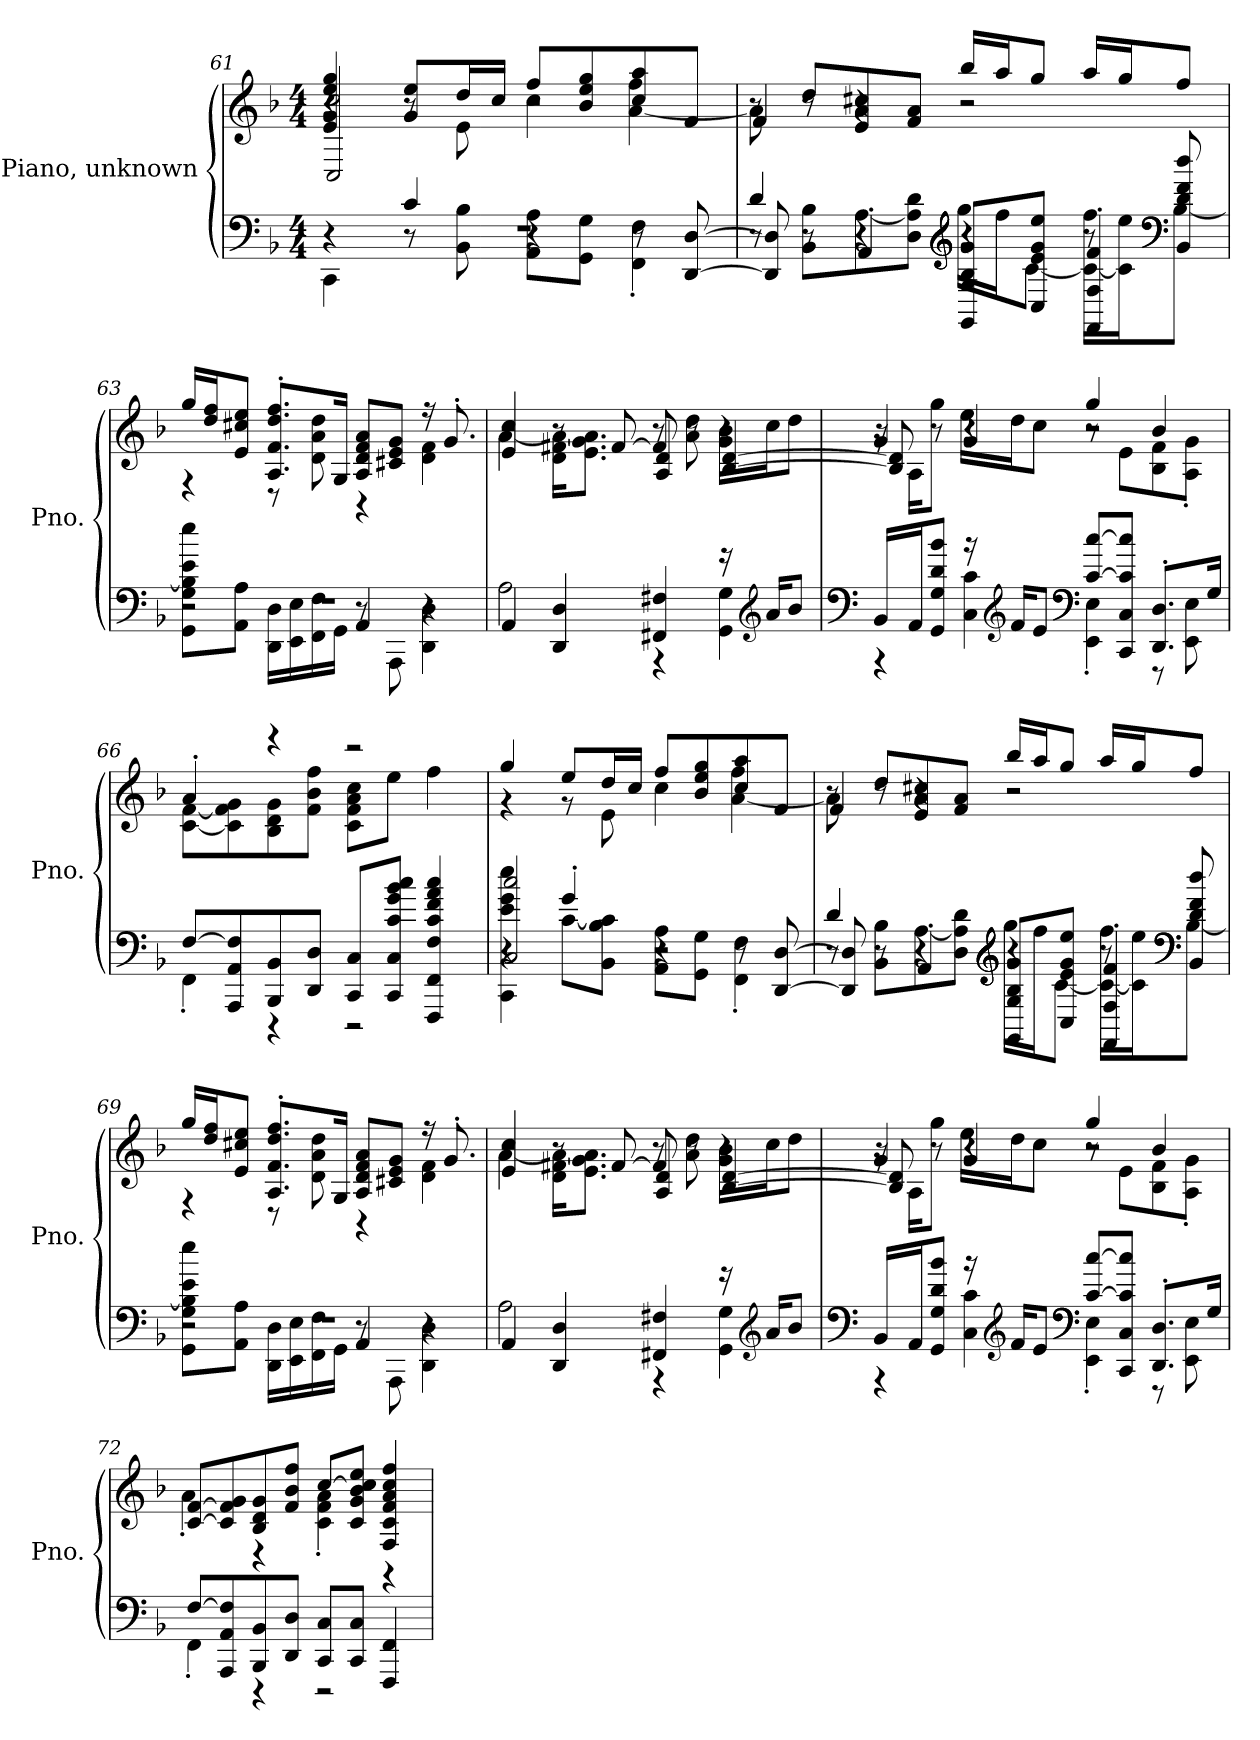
**kern	**kern
*part1	*part1
*staff2	*staff1
*I"Piano, unknown	*
*I'Pno.	*
*clefF4	*clefG2
*k[b-]	*k[b-]
*M4/4	*M4/4
=61	=61
*^	*^
*	*^	*	*^
1r	4CC\	4r	4e/ 4g/ 4ee/ 4gg/	4r	2C/ 2cc/
.	8r	4c/	8g/ 8ee/L	8r	.
.	8BB-\ 8B-\	.	16dd/L	8e\	.
.	.	.	16cc/JJ	.	.
.	8AA\ 8A\L	4r	8ff/L	4cc\	2r
.	8GG\ 8G\J	.	8b-/ 8ee/ 8gg/	.	.
.	4FF\' 4F\'	8r	8cc/ 8aa/	[4a\ 4ff\	.
.	.	[8DD/ [8D/	8f/J	.	.
!!LO:LB:g=z	!!	!!
=62	=62	=62	=62	=62	=62
4d/	8r	8DD/] 8D/]	8r	8a\]	4f/
.	8BB-\ 8B-\L	8r	8dd/L	8r	.
4r	[8A\	4AA'/	8e/ 8a/ 8cc#X/	4r	4r
.	8D\ 8A\] 8d\J	.	8f/ 8a/J	.	.
*clefG2	*	*	*	*	*
8GG/ 8G/ 8B-/ 8g/L	16gg\LL	4r	16bb-/LL	2r	2r
.	16ff\J	.	16aa/J	.	.
8C/ 8e/ 8g/ 8ee/J	[8c\J	.	8gg/J	.	.
8r	16c\_ 16ff\LL	4FF/' 4F/' 4f/'	16aa/LL	.	.
.	16c\] 16ee\J	.	16gg/J	.	.
*clefF4	*	*	*	*	*
8BB-/ 8d/ 8f/ 8dd/	[8B-\J	.	8ff/J	.	.
*	*	*	*	*v	*v
=63	=63	=63	=63	=63
1r	8GG\ 8G\ 8B-\] 8e\ 8ee\L	2r	16gg/LL	4r
.	.	.	16dd/ 16ff/J	.
.	8AA\ 8A\J	.	8e/ 8cc#X/ 8ee/J	.
.	16DD\ 16D\LL	.	8.A/' 8.f/' 8.dd/' 8.ff/'L	8r
.	16EE\ 16E\	.	.	.
.	16FF\ 16F\	.	.	8d\ 8a\ 8dd\
.	16GG\JJ	.	16G/Jk	.
.	8r	4AA/	8A/ 8d/ 8f/ 8a/L	4r
.	8AAA\	.	8c#X/ 8e/ 8g/J	.
.	4DD\ 4D\	4r	16r	4d\ 4f\
.	.	.	8.g'/	.
*	*v	*v	*	*
!!LO:LB:g=z
=64	=64	=64	=64
*	*	*	*^
4AA/	2A\	4e/ 4cc/	[4a\	2r
4DD/ 4D/	.	8r	16d\ 16f#X\ 16a\_KL	.
.	.	.	8.e\ 8.g\ 8.a\]J	.
.	.	[8f#/	.	.
4FF#X/ 4F#X/	4r	8f#/]	8r	4A/ 4d/
.	.	8r	8a\ 8dd\	.
16r	4GG\ 4G\	4r	16g\ 16b-\LL	[4B-/ [4d/
*clefG2	*	*	*	*
16a/KL	.	.	16cc\J	.
8b-/J	.	.	8dd\J	.
=65	=65	=65	=65	=65
*clefF4	*	*	*	*
16BB-/LL	4r	4g/	16r	8B-/] 8d/]
16AA/J	.	.	16A\KL	.
8GG/ 8G/ 8d/ 8b-/J	.	.	8gg\J	8r
16r	4C\ 4c\	4g/	16ee\LL	4r
*clefG2	*	*	*	*
16f/KL	.	.	16dd\J	.
8e/J	.	.	8cc\J	.
*clefF4	*	*	*	*
[8c/ [8cc/L	4EE\' 4E\'	4gg/	8r	2r
8CC/ 8C/ 8c/] 8cc/]J	.	.	8e\L	.
8.DD/' 8.D/'L	8r	4b-/	8B-\ 8f\	.
.	8EE\ 8E\	.	8A\' 8g\'J	.
16G/Jk	.	.	.	.
*	*	*	*v	*v
!!LO:PB:g=z
=66	=66	=66	=66
[8F/L	4FF'\	4a'/	[8c\ [8f\L
8AAA/ 8AA/ 8F/]	.	.	8c\] 8f\] 8g\
8BBB-/ 8BB-/	4r	4r	8B-\ 8d\ 8g\
8DD/ 8D/J	.	.	8f\ 8b-\ 8ff\J
8CC/ 8C/L	2r	2r	8c\ 8f\ 8a\ 8cc\L
8CC/ 8C/ 8c/ 8g/ 8b-/ 8cc/J	.	.	8ee\J
4FFF/ 4FF/ 4F/ 4c/ 4f/ 4a/ 4cc/	.	.	4ff\
=67	=67	=67	=67
*	*^	*	*
4r	4CC\ 4e\ 4g\ 4ee\	2C/ 2cc/	4gg/	4r
4g'/	[8c\L	.	8ee/L	8r
.	8BB-\ 8B-\ 8c\]J	.	16dd/L	8e\
.	.	.	16cc/JJ	.
2r	8AA\ 8A\L	4r	8ff/L	4cc\
.	8GG\ 8G\J	.	8b-/ 8ee/ 8gg/	.
.	4FF\' 4F\'	8r	8cc/ 8aa/	[4a\ 4ff\
.	.	[8DD/ [8D/	8f/J	.
=68	=68	=68	=68	=68
*	*	*	*	*^
4d/	8r	8DD/] 8D/]	8r	8a\]	4f/
.	8BB-\ 8B-\L	8r	8dd/L	8r	.
4r	[8A\	4AA'/	8e/ 8a/ 8cc#X/	4r	4r
.	8D\ 8A\] 8d\J	.	8f/ 8a/J	.	.
*clefG2	*	*	*	*	*
8GG/ 8G/ 8B-/ 8g/L	16gg\LL	4r	16bb-/LL	2r	2r
.	16ff\J	.	16aa/J	.	.
8C/ 8e/ 8g/ 8ee/J	[8c\J	.	8gg/J	.	.
8r	16c\_ 16ff\LL	4FF/' 4F/' 4f/'	16aa/LL	.	.
.	16c\] 16ee\J	.	16gg/J	.	.
*clefF4	*	*	*	*	*
8BB-/ 8d/ 8f/ 8dd/	[8B-\J	.	8ff/J	.	.
*	*	*	*	*v	*v
!!LO:LB:g=z
=69	=69	=69	=69	=69
1r	8GG\ 8G\ 8B-\] 8e\ 8ee\L	2r	16gg/LL	4r
.	.	.	16dd/ 16ff/J	.
.	8AA\ 8A\J	.	8e/ 8cc#X/ 8ee/J	.
.	16DD\ 16D\LL	.	8.A/' 8.f/' 8.dd/' 8.ff/'L	8r
.	16EE\ 16E\	.	.	.
.	16FF\ 16F\	.	.	8d\ 8a\ 8dd\
.	16GG\JJ	.	16G/Jk	.
.	8r	4AA/	8A/ 8d/ 8f/ 8a/L	4r
.	8AAA\	.	8c#X/ 8e/ 8g/J	.
.	4DD\ 4D\	4r	16r	4d\ 4f\
.	.	.	8.g'/	.
*	*v	*v	*	*
=70	=70	=70	=70
*	*	*	*^
4AA/	2A\	4e/ 4cc/	[4a\	2r
4DD/ 4D/	.	8r	16d\ 16f#X\ 16a\_KL	.
.	.	.	8.e\ 8.g\ 8.a\]J	.
.	.	[8f#/	.	.
4FF#X/ 4F#X/	4r	8f#/]	8r	4A/ 4d/
.	.	8r	8a\ 8dd\	.
16r	4GG\ 4G\	4r	16g\ 16b-\LL	[4B-/ [4d/
*clefG2	*	*	*	*
16a/KL	.	.	16cc\J	.
8b-/J	.	.	8dd\J	.
!!LO:LB:g=z	!!	!!
=71	=71	=71	=71	=71
*clefF4	*	*	*	*
16BB-/LL	4r	4g/	16r	8B-/] 8d/]
16AA/J	.	.	16A\KL	.
8GG/ 8G/ 8d/ 8b-/J	.	.	8gg\J	8r
16r	4C\ 4c\	4g/	16ee\LL	4r
*clefG2	*	*	*	*
16f/KL	.	.	16dd\J	.
8e/J	.	.	8cc\J	.
*clefF4	*	*	*	*
[8c/ [8cc/L	4EE\' 4E\'	4gg/	8r	2r
8CC/ 8C/ 8c/] 8cc/]J	.	.	8e\L	.
8.DD/' 8.D/'L	8r	4b-/	8B-\ 8f\	.
.	8EE\ 8E\	.	8A\' 8g\'J	.
16G/Jk	.	.	.	.
*	*	*	*v	*v
=72	=72	=72	=72
[8F/L	4FF'\	[8c/ [8f/L	4a'\
8AAA/ 8AA/ 8F/]	.	8c/] 8f/] 8g/	.
8BBB-/ 8BB-/	4r	8B-/ 8d/ 8g/	4r
8DD/ 8D/J	.	8f/ 8b-/ 8ff/J	.
8CC/ 8C/L	2r	[8cc/L	4c\' 4f\' 4a\'
8CC/ 8C/J	.	8c/ 8g/ 8b-/ 8cc/] 8ee/J	.
4FFF/ 4FF/	.	4F/ 4c/ 4f/ 4a/ 4cc/ 4ff/	4r
*v	*v	*	*
*	*v	*v
=	=
*-	*-
